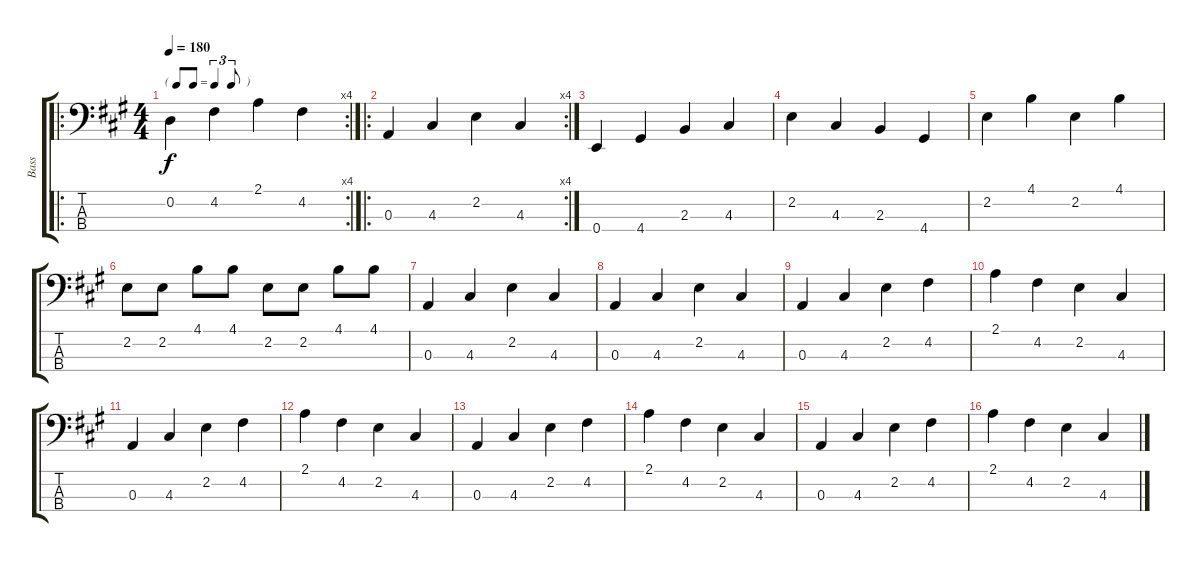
\track ("Bass" "Bass") {instrument electricbassfinger}
\staff {score tabs}
\tuning (G2 D2 A1 E1) {hide}
\ro
\rc 4
\ts (4 4)
\tf triplet8th
\tempo 180
\clef f4
\ks a
0.2.4{dy f} 4.2.4 2.1.4 4.2.4 |
\ro
\rc 4
0.3.4 4.3.4 2.2.4 4.3.4 |
0.4.4 4.4.4 2.3.4 4.3.4 |
2.2.4 4.3.4 2.3.4 4.4.4 |
2.2.4 4.1.4 2.2.4 4.1.4 |
2.2.8 2.2.8 4.1.8 4.1.8 2.2.8 2.2.8 4.1.8 4.1.8 |
0.3.4 4.3.4 2.2.4 4.3.4 |
0.3.4 4.3.4 2.2.4 4.3.4 |
0.3.4 4.3.4 2.2.4 4.2.4 |
2.1.4 4.2.4 2.2.4 4.3.4 |
0.3.4 4.3.4 2.2.4 4.2.4 |
2.1.4 4.2.4 2.2.4 4.3.4 |
0.3.4 4.3.4 2.2.4 4.2.4 |
2.1.4 4.2.4 2.2.4 4.3.4 |
0.3.4 4.3.4 2.2.4 4.2.4 |
2.1.4 4.2.4 2.2.4 4.3.4
